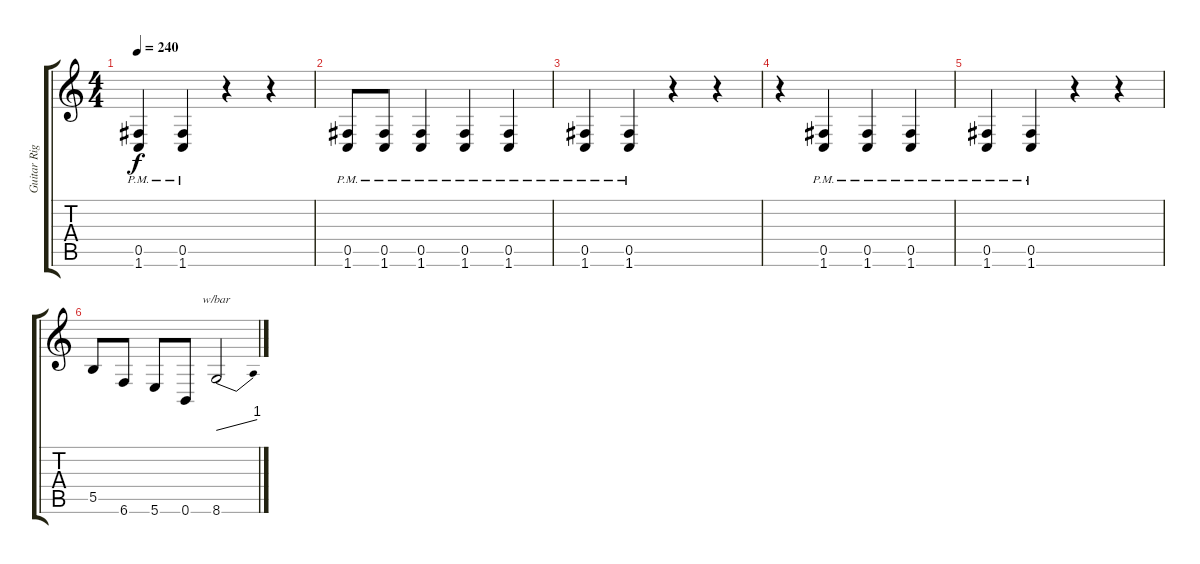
\track ("Guitar Right" "Guitar Rig") {instrument overdrivenguitar}
\staff {score tabs}
\tuning (Db4 Ab3 E3 B2 Gb2 B1) {hide}
\ts (4 4)
\tempo 240
\clef g2
\ks c
(0.5{pm} 1.6{pm}).4{dy f} (0.5{pm} 1.6{pm}).4 r.4 r.4 |
(0.5{pm} 1.6{pm}).8 (0.5{pm} 1.6{pm}).8 (0.5{pm} 1.6{pm}).4 (0.5{pm} 1.6{pm}).4 (0.5{pm} 1.6{pm}).4 |
(0.5{pm} 1.6{pm}).4 (0.5{pm} 1.6{pm}).4 r.4 r.4 |
r.4 (0.5{pm} 1.6{pm}).4 (0.5{pm} 1.6{pm}).4 (0.5{pm} 1.6{pm}).4 |
(0.5{pm} 1.6{pm}).4 (0.5{pm} 1.6{pm}).4 r.4 r.4 |
5.5.8 6.6.8 5.6.8 0.6.8 8.6.2{tbe (dive default 0 0 60 4)}
